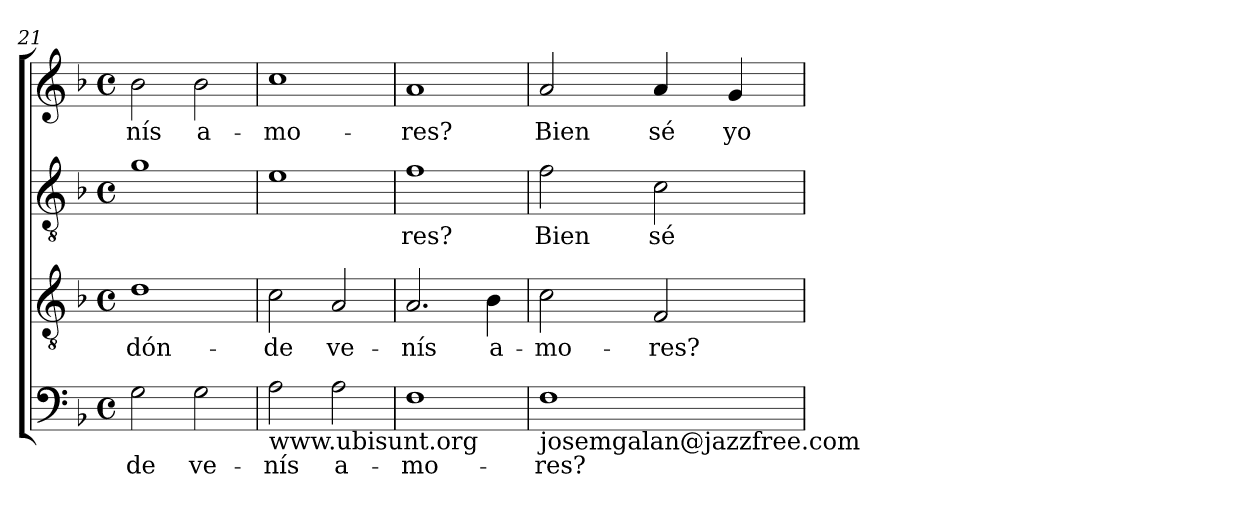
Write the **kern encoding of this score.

**kern	**text	**kern	**text	**kern	**text	**kern	**text
*part4	*part4	*part3	*part3	*part2	*part2	*part1	*part1
*staff4	*staff4	*staff3	*staff3	*staff2	*staff2	*staff1	*staff1
*clefF4	*	*clefGv2	*	*clefGv2	*	*clefG2	*
*k[b-]	*	*k[b-]	*	*k[b-]	*	*k[b-]	*
*F:	*	*F:	*	*F:	*	*F:	*
*M4/4	*	*M4/4	*	*M4/4	*	*M4/4	*
*met(c)	*	*met(c)	*	*met(c)	*	*met(c)	*
=21	=21	=21	=21	=21	=21	=21	=21
!	!LO:LY:b	!	!LO:LY:b	!	!	!	!LO:LY:b
2G\	-de	1d	dón-	1g	.	2b-\	-nís
!	!LO:LY:b	!	!	!	!	!	!LO:LY:b
2G\	ve-	.	.	.	.	2b-\	a-
=22	=22	=22	=22	=22	=22	=22	=22
!LO:TX:b:t=www.ubisunt.org	!	!	!	!	!	!	!
!	!LO:LY:b	!	!LO:LY:b	!	!	!	!LO:LY:b
2A\	-nís	2c\	-de	1e	.	1cc	-mo-
!	!LO:LY:b	!	!LO:LY:b	!	!	!	!
2A\	a-	2A/	ve-	.	.	.	.
=23	=23	=23	=23	=23	=23	=23	=23
!	!LO:LY:b	!	!LO:LY:b	!	!LO:LY:b	!	!LO:LY:b
1F	-mo-	2.A/	-nís	1f	-res?	1a	-res?
!	!	!	!LO:LY:b	!	!	!	!
.	.	4B-\	a-	.	.	.	.
=24	=24	=24	=24	=24	=24	=24	=24
!LO:TX:b:t=josemgalan@jazzfree.com	!	!	!	!	!	!	!
!	!LO:LY:b	!	!LO:LY:b	!	!LO:LY:b	!	!LO:LY:b
1F	-res?	2c\	-mo-	2f\	Bien	2a/	Bien
!	!	!	!LO:LY:b	!	!LO:LY:b	!	!LO:LY:b
.	.	2F/	-res?	2c\	sé	4a/	sé
!	!	!	!	!	!	!	!LO:LY:b
.	.	.	.	.	.	4g/	yo
=	=	=	=	=	=	=	=
*-	*-	*-	*-	*-	*-	*-	*-
